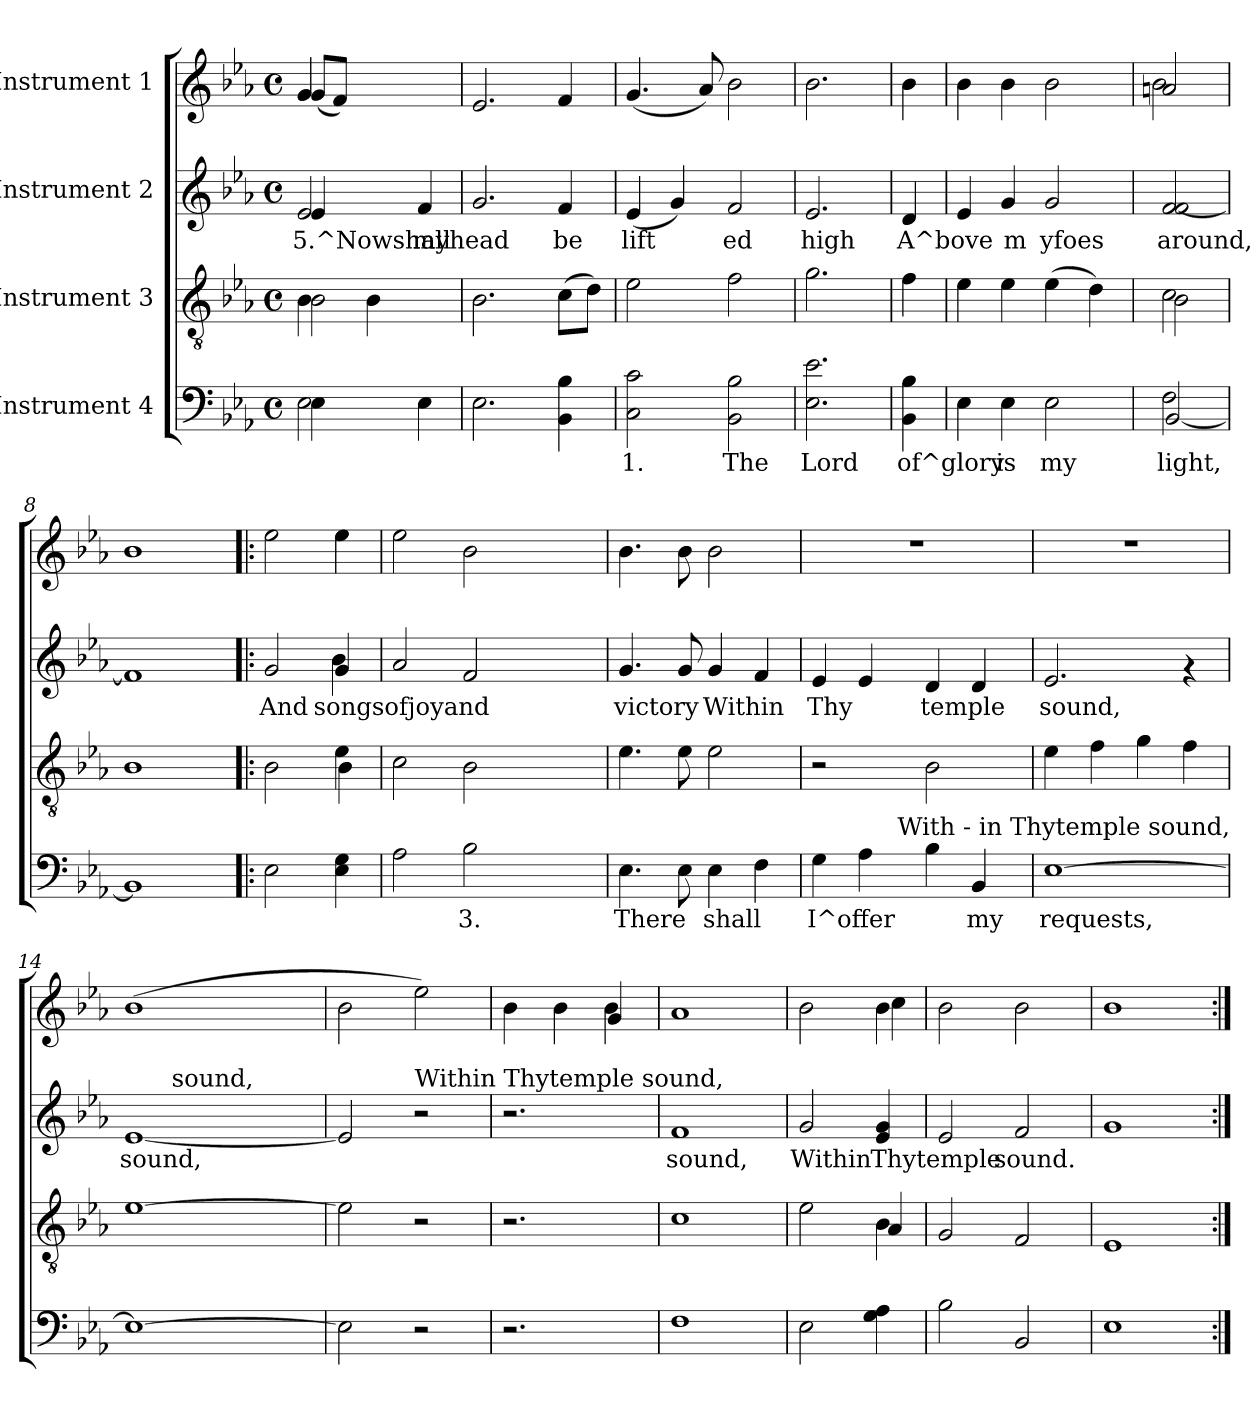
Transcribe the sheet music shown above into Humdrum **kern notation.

**kern	**text	**kern	**kern	**text	**kern
*part4	*part4	*part3	*part2	*part2	*part1
*staff4	*staff4	*staff3	*staff2	*staff2	*staff1
*I"Instrument 4	*	*I"Instrument 3	*I"Instrument 2	*	*I"Instrument 1
!!LO:PB:g=z
*stria5	*	*stria5	*stria5	*	*stria5
*clefF4	*	*clefGv2	*clefG2	*	*clefG2
*k[b-e-a-]	*	*k[b-e-a-]	*k[b-e-a-]	*	*k[b-e-a-]
*E-:	*	*E-:	*E-:	*	*E-:
*M4/4	*	*M4/4	*M4/4	*	*M4/4
*met(c)	*	*met(c)	*met(c)	*	*met(c)
=1	=1	=1	=1	=1	=1
*^	*	*	*	*	*
!	!	!LO:LY:b:cj	!	!	!LO:LY:b:rj	!
*	*	*	*^	*^	*	*^
*	*	*	*	*	*	*	*	*	*^
2E-\	4E-\	.	4B-\	2B-\	2e-/	4e-/	5.^Nowshall	2g/	(<8g/L	4g/
.	.	.	.	.	.	.	.	.	8f/J)	.
.	2ryy	.	4B-\	.	.	2ryy	.	.	4ryy	4ryy
!	!	!LO:LY:b:cj	!	!	!	!	!LO:LY:b:rj	!	!	!
4E-\	.	.	4ryy	4ryy	4f/	.	myhead	4ryy	4ryy	4ryy
*v	*v	*	*	*	*v	*v	*	*	*	*
=2	=2	=2	=2	=2	=2	=2	=2	=2
!	!LO:LY:b:cj	!	!	!	!LO:LY:b:rj	!	!	!
*	*	*v	*v	*	*	*v	*v	*v
2.E-\	.	2.B-\	2.g/	.	2.e-/
!	!LO:LY:b:cj	!	!	!LO:LY:b:rj	!
4B-\ 4BB-\	.	(>8c\L	4f/	be	4f/
.	.	8d\J)	.	.	.
=3	=3	=3	=3	=3	=3
!	!LO:LY:b:cj	!	!	!LO:LY:b:rj	!
2c\ 2C\	1.	2e-\	(<4e-/	lift-	(<4.g/
!	!	!	!	!LO:LY:b:rj	!
.	.	.	4g/)	--	.
.	.	.	.	.	8a-/)
!	!LO:LY:b:cj	!	!	!LO:LY:b:rj	!
2B-\ 2BB-\	The	2f\	2f/	-ed	2b-\
=4	=4	=4	=4	=4	=4
!	!LO:LY:b:cj	!	!	!LO:LY:b:rj	!
2.e-\ 2.E-\	Lord	2.g\	2.e-/	high	2.b-\
=5	=5	=5	=5	=5	=5
!	!LO:LY:b:cj	!	!	!LO:LY:b:rj	!
4B-\ 4BB-\	of^glory	4f\	4d/	A^bove-	4b-\
=6	=6	=6	=6	=6	=6
!	!LO:LY:b:cj	!	!	!LO:LY:b:rj	!
4E-\	.	4e-\	4e-/	--	4b->\
!	!LO:LY:b:cj	!	!	!LO:LY:b:rj	!
4E-\	is	4e-\	4g/	-m	4b-\
!	!LO:LY:b:cj	!	!	!LO:LY:b:rj	!
2E-\	my	(>4e-\	2g/	yfoes	2b-\
.	.	4d\)	.	.	.
=7	=7	=7	=7	=7	=7
*^	*	*	*	*	*
!	!	!LO:LY:b:cj	!	!	!LO:LY:b:rj	!
*	*	*	*^	*	*	*^
2F\	[<2BB-/	light,	2c\	2B-\	[<2f/ 2f/	around,	2an/	2b-\
=8	=8	=8	=8	=8	=8	=8	=8	=8
!	!	!LO:LY:b:cj	!	!	!	!LO:LY:b:rj	!	!
*v	*v	*	*	*	*	*	*v	*v
*	*	*v	*v	*	*	*
1BB-]	.	1B-	1f]	.	1b-
=9!|:	=9!|:	=9!|:	=9!|:	=9!|:	=9!|:
!	!LO:LY:b:cj	!	!	!LO:LY:b:rj	!
*	*	*^	*^	*	*^
2E-\	.	2B-\	2ryy	2g/	2ryy	And	2ee-\	2ryy
!	!LO:LY:b:cj	!	!	!	!	!LO:LY:b:rj	!	!
4E-\ 4G\	.	4e-\	4B-\	4g/	4b-\	songsofjoyand	4ee-\	4ee-\
=10	=10	=10	=10	=10	=10	=10	=10	=10
!	!LO:LY:b:cj	!	!	!	!	!LO:LY:b:rj	!	!
*	*	*v	*v	*	*	*	*v	*v
*	*	*	*v	*v	*	*
2A-\	.	2c\	2a-/	.	2ee-\
!	!LO:LY:b:cj	!	!	!LO:LY:b:rj	!
2B-\	3.	2B-\	2f/	.	2b-\
=11	=11	=11	=11	=11	=11
!	!LO:LY:b:cj	!	!	!LO:LY:b:rj	!
4.E-\	There	4.e-\	4.g/	victory	4.b->\
!	!LO:LY:b:cj	!	!	!LO:LY:b:rj	!
8E-\	.	8e-\	8g/	.	8b-\
!	!LO:LY:b:cj	!	!	!LO:LY:b:rj	!
4E-\	shall	2e-\	4g/	Within	2b-\
!	!LO:LY:b:cj	!	!	!LO:LY:b:rj	!
4F\	.	.	4f/	.	.
=12	=12	=12	=12	=12	=12
!	!LO:LY:b:cj	!	!	!LO:LY:b:rj	!
*^	*	*	*	*	*
4G\	4ryy	I^offer	2r	4e-/	Thy	1r
!	!	!LO:LY:b:cj	!	!	!LO:LY:b:rj	!
4A-\	8ryy	.	.	4e-/	.	.
.	64ryy	.	.	.	.	.
!	!LO:TX:a:t=With - in Thytemple sound,	!	!	!	!	!
.	2ryy	.	.	.	.	.
!	!	!LO:LY:b:cj	!	!	!LO:LY:b:rj	!
4B-\	.	.	2B-\	4d/	temple	.
!	!	!LO:LY:b:cj	!	!	!LO:LY:b:rj	!
4BB-/	.	my	.	4d/	.	.
.	16..ryy	.	.	.	.	.
=13	=13	=13	=13	=13	=13	=13
!	!	!LO:LY:b:cj	!	!	!LO:LY:b:rj	!
*v	*v	*	*	*	*	*
[>1E-	requests,	4e-\	2.e-/	sound,	1r
.	.	4f\	.	.	.
.	.	4g\	.	.	.
.	.	4f\	4rf	.	.
=14	=14	=14	=14	=14	=14
!	!LO:LY:b:cj	!	!	!LO:LY:b:rj	!
*	*	*	*^	*	*
1E-_>	.	[>1e-	[<1e-	8ryy	sound,	(>1b-
.	.	.	.	32ryy	.	.
!	!	!	!	!LO:TX:a:t=sound,	!	!
.	.	.	.	2ryy	.	.
.	.	.	.	4ryy	.	.
.	.	.	.	16.ryy	.	.
=15	=15	=15	=15	=15	=15	=15
!	!LO:LY:b:cj	!	!	!	!LO:LY:b:rj	!
*	*	*	*v	*v	*	*
2E-\]	.	2e-\]	2e-/]	.	2b-\
!	!	!	!LO:TX:a:t=Within Thytemple sound,	!	!
2r	.	2r	2r	.	2ee-\)
=16	=16	=16	=16	=16	=16
*	*	*	*	*	*^
2.r	.	2.r	2.r	.	4b->\	2ryy
.	.	.	.	.	4b-\	.
.	.	.	.	.	4b-\	4g/
=17	=17	=17	=17	=17	=17	=17
!	!LO:LY:b:cj	!	!	!LO:LY:b:rj	!	!
*	*	*	*	*	*v	*v
1F	.	1c	1f	sound,	1a-
=18	=18	=18	=18	=18	=18
!	!LO:LY:b:cj	!	!	!LO:LY:b:rj	!
*	*	*^	*	*	*^
2E-\	.	2e-\	2ryy	2g/	Within	2b-\	2ryy
!	!LO:LY:b:cj	!	!	!	!LO:LY:b:rj	!	!
4G\ 4A-\	.	4B-\	4A-/	4g/ 4e-/	Thytemple	4b-\	4cc\
=19	=19	=19	=19	=19	=19	=19	=19
!	!LO:LY:b:cj	!	!	!	!LO:LY:b:rj	!	!
*	*	*v	*v	*	*	*v	*v
2B-\	.	2G/	2e-/	.	2b-\
!	!LO:LY:b:cj	!	!	!LO:LY:b:rj	!
2BB-/	.	2F/	2f/	sound.	2b-\
=20	=20	=20	=20	=20	=20
!	!LO:LY:b:cj	!	!	!LO:LY:b:rj	!
1E-	.	1E-	1g	.	1b-
=:|!	=:|!	=:|!	=:|!	=:|!	=:|!
*-	*-	*-	*-	*-	*-
